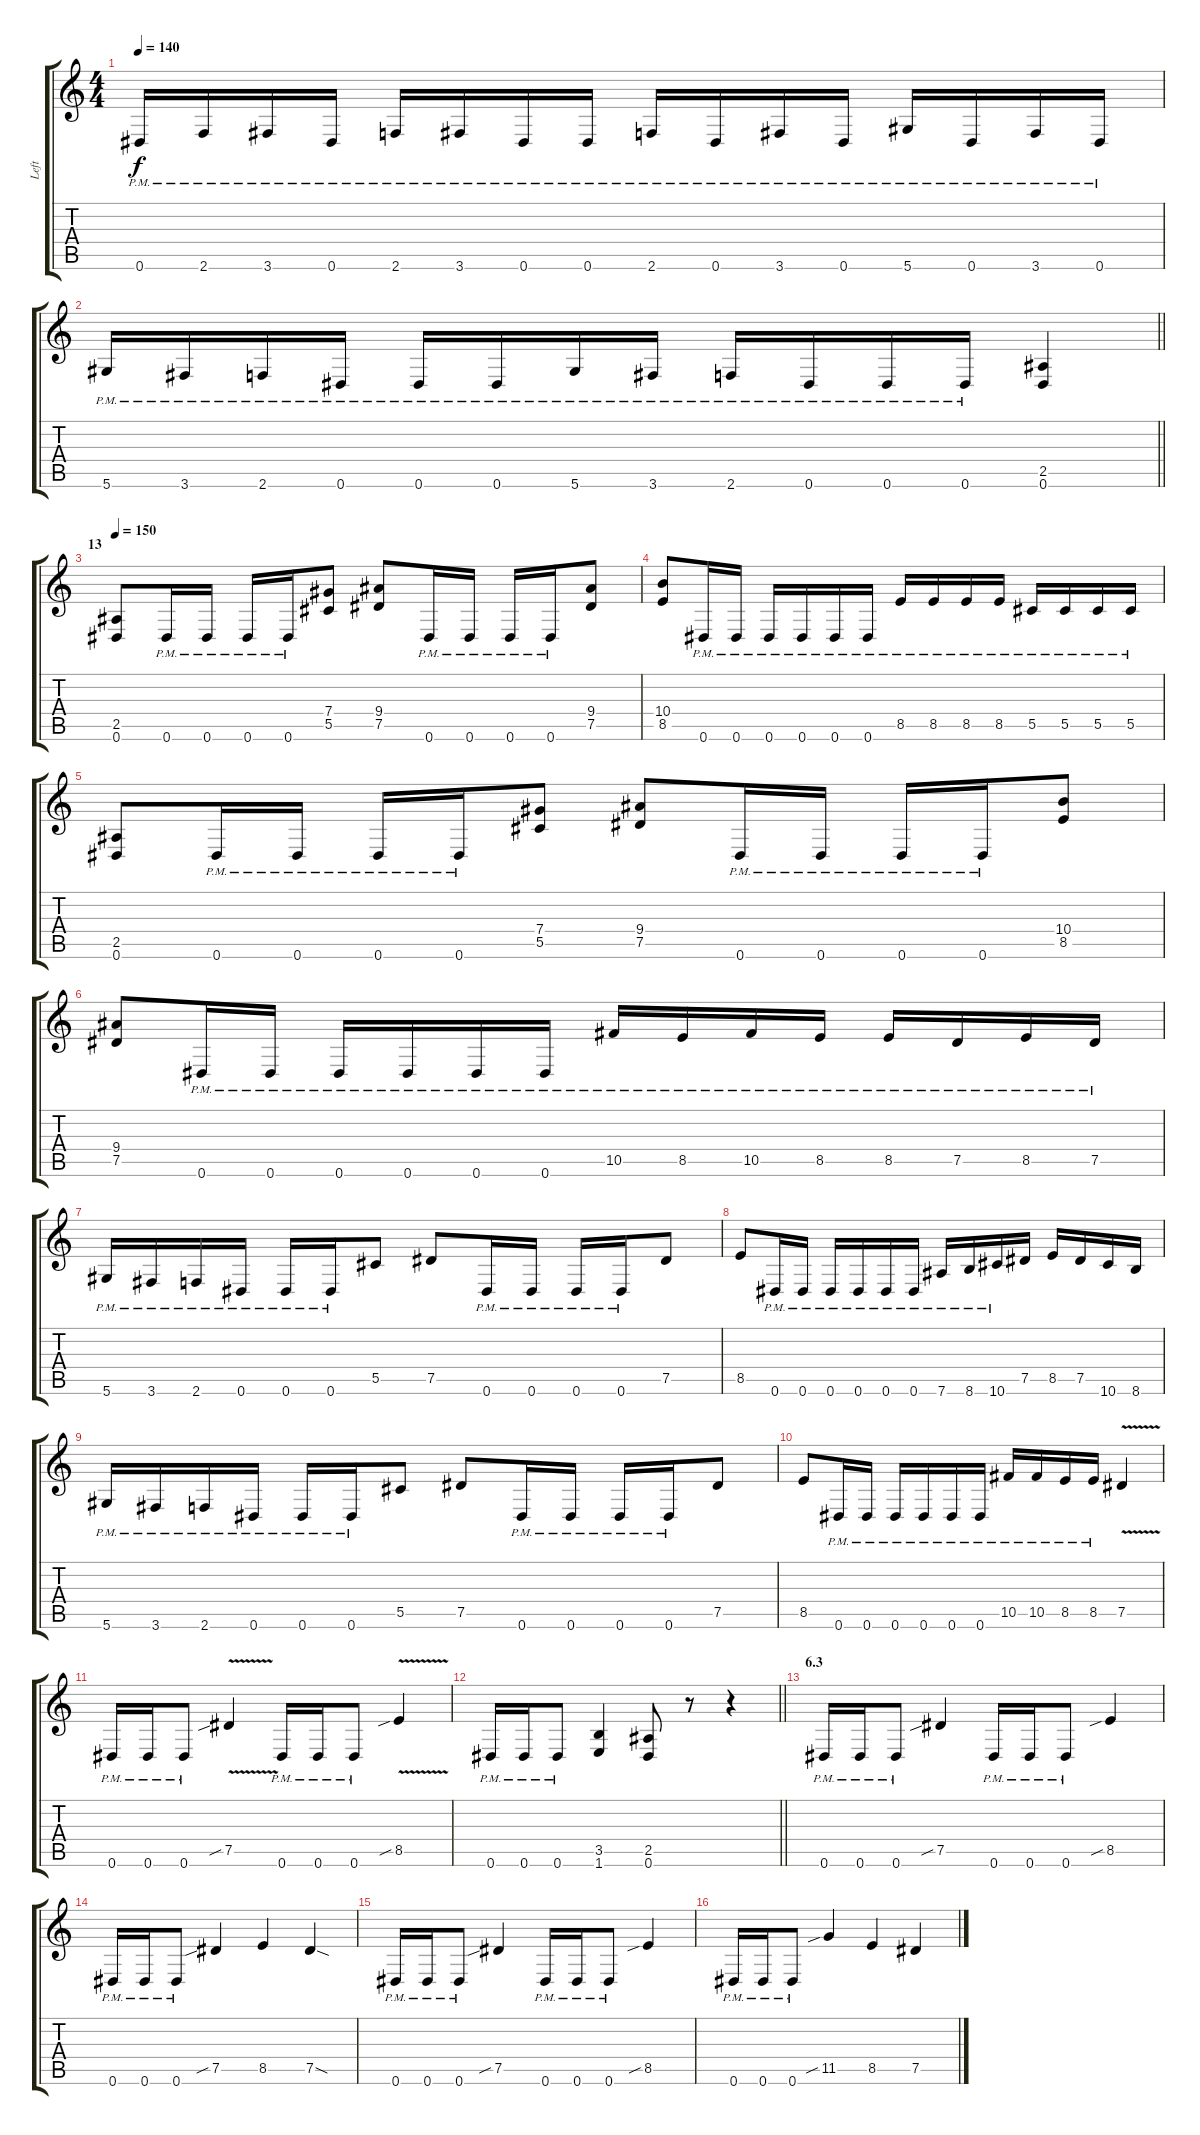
\track ("Left" "Left") {instrument distortionguitar}
\staff {score tabs}
\tuning (Eb4 Bb3 Gb3 Db3 Ab2 Eb2) {hide}
\ts (4 4)
\tempo 140
\clef g2
\ks c
0.6{pm}.16{dy f} 2.6{pm}.16 3.6{pm}.16 0.6{pm}.16 2.6{pm}.16 3.6{pm}.16 0.6{pm}.16 0.6{pm}.16 2.6{pm}.16 0.6{pm}.16 3.6{pm}.16 0.6{pm}.16 5.6{pm}.16 0.6{pm}.16 3.6{pm}.16 0.6{pm}.16 |
\barLineRight lightlight
5.6{pm}.16 3.6{pm}.16 2.6{pm}.16 0.6{pm}.16 0.6{pm}.16 0.6{pm}.16 5.6{pm}.16 3.6{pm}.16 2.6{pm}.16 0.6{pm}.16 0.6{pm}.16 0.6{pm}.16 (2.5 0.6).4 |
\section ("" "13")
\tempo 150
(2.5 0.6).8 0.6{pm}.16 0.6{pm}.16 0.6{pm}.16 0.6{pm}.16 (7.4 5.5).8 (9.4 7.5).8 0.6{pm}.16 0.6{pm}.16 0.6{pm}.16 0.6{pm}.16 (9.4 7.5).8 |
(10.4 8.5).8 0.6{pm}.16 0.6{pm}.16 0.6{pm}.16 0.6{pm}.16 0.6{pm}.16 0.6{pm}.16 8.5{pm}.16 8.5{pm}.16 8.5{pm}.16 8.5{pm}.16 5.5{pm}.16 5.5{pm}.16 5.5{pm}.16 5.5{pm}.16 |
(2.5 0.6).8 0.6{pm}.16 0.6{pm}.16 0.6{pm}.16 0.6{pm}.16 (7.4 5.5).8 (9.4 7.5).8 0.6{pm}.16 0.6{pm}.16 0.6{pm}.16 0.6{pm}.16 (10.4 8.5).8 |
(9.4 7.5).8 0.6{pm}.16 0.6{pm}.16 0.6{pm}.16 0.6{pm}.16 0.6{pm}.16 0.6{pm}.16 10.5{pm}.16 8.5{pm}.16 10.5{pm}.16 8.5{pm}.16 8.5{pm}.16 7.5{pm}.16 8.5{pm}.16 7.5{pm}.16 |
5.6{pm}.16 3.6{pm}.16 2.6{pm}.16 0.6{pm}.16 0.6{pm}.16 0.6{pm}.16 5.5.8 7.5.8 0.6{pm}.16 0.6{pm}.16 0.6{pm}.16 0.6{pm}.16 7.5.8 |
8.5.8 0.6{pm}.16 0.6{pm}.16 0.6{pm}.16 0.6{pm}.16 0.6{pm}.16 0.6{pm}.16 7.6{pm}.16 8.6{pm}.16 10.6{pm}.16 7.5.16 8.5.16 7.5.16 10.6.16 8.6.16 |
5.6{pm}.16 3.6{pm}.16 2.6{pm}.16 0.6{pm}.16 0.6{pm}.16 0.6{pm}.16 5.5.8 7.5.8 0.6{pm}.16 0.6{pm}.16 0.6{pm}.16 0.6{pm}.16 7.5.8 |
8.5.8 0.6{pm}.16 0.6{pm}.16 0.6{pm}.16 0.6{pm}.16 0.6{pm}.16 0.6{pm}.16 10.5{pm}.16 10.5{pm}.16 8.5{pm}.16 8.5{pm}.16 7.5{v}.4 |
0.6{pm}.16 0.6{pm}.16 0.6{pm}.8 7.5{v sib}.4 0.6{pm}.16 0.6{pm}.16 0.6{pm}.8 8.5{v sib}.4 |
\barLineRight lightlight
0.6{pm}.16 0.6{pm}.16 0.6{pm}.8 (3.5 1.6).4 (2.5 0.6).8 r.8 r.4 |
\section ("" "6.3")
0.6{pm}.16 0.6{pm}.16 0.6{pm}.8 7.5{sib}.4 0.6{pm}.16 0.6{pm}.16 0.6{pm}.8 8.5{sib}.4 |
0.6{pm}.16 0.6{pm}.16 0.6{pm}.8 7.5{sib}.4 8.5.4 7.5{sod}.4 |
0.6{pm}.16 0.6{pm}.16 0.6{pm}.8 7.5{sib}.4 0.6{pm}.16 0.6{pm}.16 0.6{pm}.8 8.5{sib}.4 |
0.6{pm}.16 0.6{pm}.16 0.6{pm}.8 11.5{sib}.4 8.5.4 7.5.4
